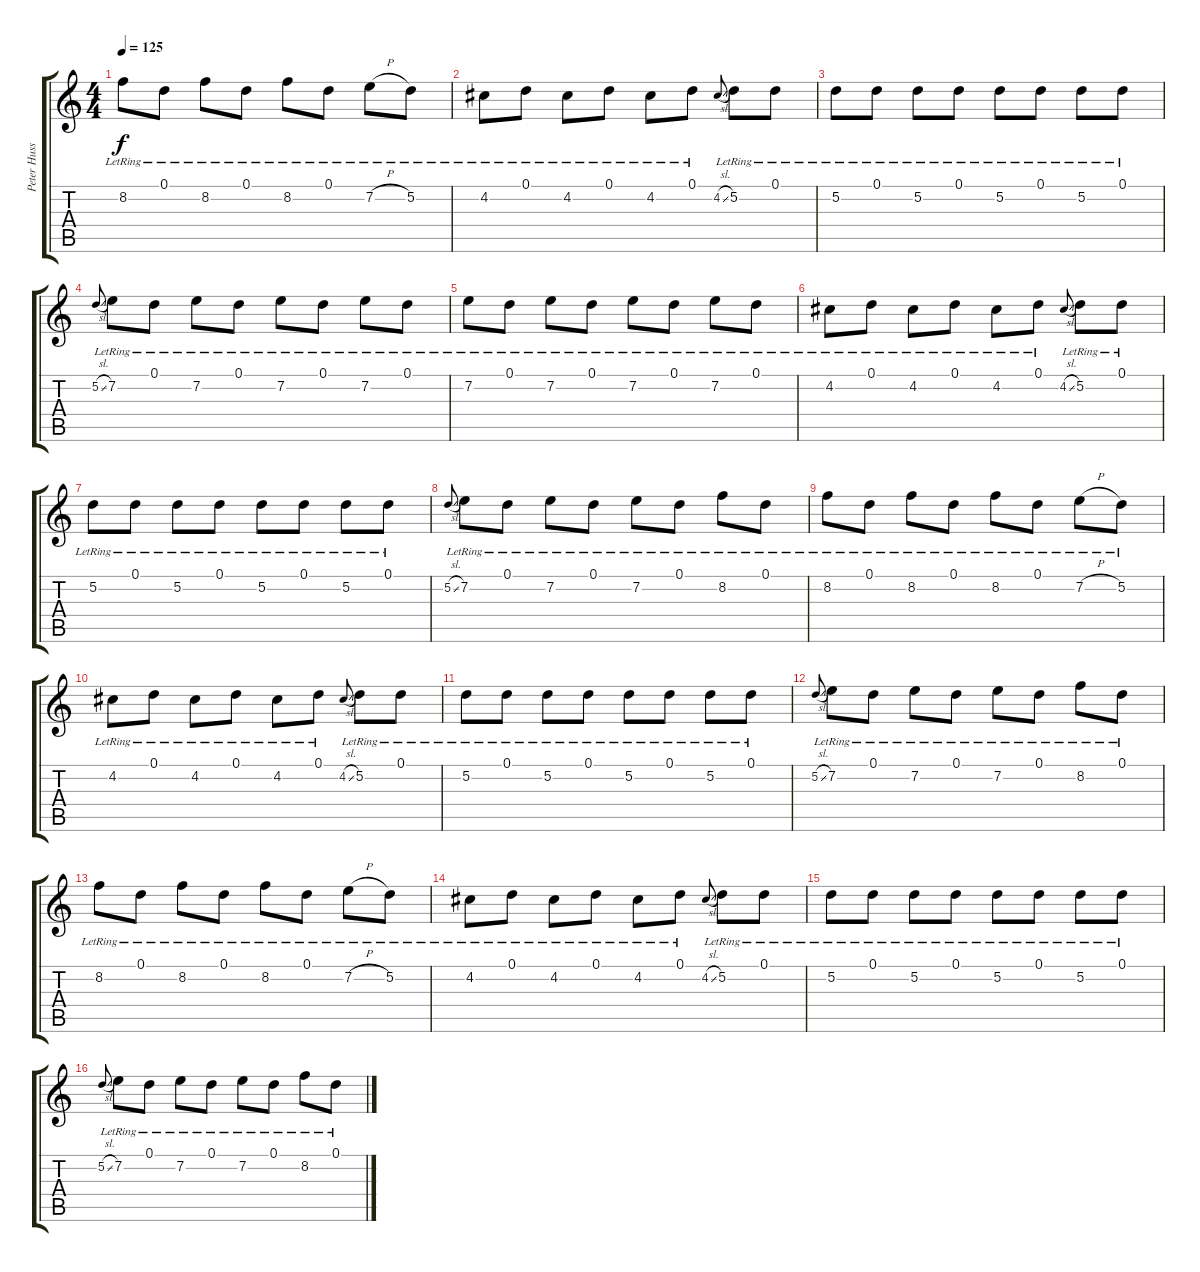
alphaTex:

\track ("Peter Huss" "Peter Huss") {instrument acousticguitarsteel}
\staff {score tabs}
\tuning (D4 A3 F3 C3 G2 D2) {hide}
\ts (4 4)
\tempo 125
\clef g2
\ks c
8.2{lr}.8{dy f} 0.1{lr}.8 8.2{lr}.8 0.1{lr}.8 8.2{lr}.8 0.1{lr}.8 7.2{h lr}.8 5.2{lr}.8 |
4.2{lr}.8 0.1{lr}.8 4.2{lr}.8 0.1{lr}.8 4.2{lr}.8 0.1{lr}.8 4.2{sl}.8{gr onbeat} 5.2{lr}.8 0.1{lr}.8 |
5.2{lr}.8 0.1{lr}.8 5.2{lr}.8 0.1{lr}.8 5.2{lr}.8 0.1{lr}.8 5.2{lr}.8 0.1{lr}.8 |
5.2{sl}.8{gr onbeat} 7.2{lr}.8 0.1{lr}.8 7.2{lr}.8 0.1{lr}.8 7.2{lr}.8 0.1{lr}.8 7.2{lr}.8 0.1{lr}.8 |
7.2{lr}.8 0.1{lr}.8 7.2{lr}.8 0.1{lr}.8 7.2{lr}.8 0.1{lr}.8 7.2{lr}.8 0.1{lr}.8 |
4.2{lr}.8 0.1{lr}.8 4.2{lr}.8 0.1{lr}.8 4.2{lr}.8 0.1{lr}.8 4.2{sl}.8{gr onbeat} 5.2{lr}.8 0.1{lr}.8 |
5.2{lr}.8 0.1{lr}.8 5.2{lr}.8 0.1{lr}.8 5.2{lr}.8 0.1{lr}.8 5.2{lr}.8 0.1{lr}.8 |
5.2{sl}.8{gr onbeat} 7.2{lr}.8 0.1{lr}.8 7.2{lr}.8 0.1{lr}.8 7.2{lr}.8 0.1{lr}.8 8.2{lr}.8 0.1{lr}.8 |
8.2{lr}.8 0.1{lr}.8 8.2{lr}.8 0.1{lr}.8 8.2{lr}.8 0.1{lr}.8 7.2{h lr}.8 5.2{lr}.8 |
4.2{lr}.8 0.1{lr}.8 4.2{lr}.8 0.1{lr}.8 4.2{lr}.8 0.1{lr}.8 4.2{sl}.8{gr onbeat} 5.2{lr}.8 0.1{lr}.8 |
5.2{lr}.8 0.1{lr}.8 5.2{lr}.8 0.1{lr}.8 5.2{lr}.8 0.1{lr}.8 5.2{lr}.8 0.1{lr}.8 |
5.2{sl}.8{gr onbeat} 7.2{lr}.8 0.1{lr}.8 7.2{lr}.8 0.1{lr}.8 7.2{lr}.8 0.1{lr}.8 8.2{lr}.8 0.1{lr}.8 |
8.2{lr}.8 0.1{lr}.8 8.2{lr}.8 0.1{lr}.8 8.2{lr}.8 0.1{lr}.8 7.2{h lr}.8 5.2{lr}.8 |
4.2{lr}.8 0.1{lr}.8 4.2{lr}.8 0.1{lr}.8 4.2{lr}.8 0.1{lr}.8 4.2{sl}.8{gr onbeat} 5.2{lr}.8 0.1{lr}.8 |
5.2{lr}.8 0.1{lr}.8 5.2{lr}.8 0.1{lr}.8 5.2{lr}.8 0.1{lr}.8 5.2{lr}.8 0.1{lr}.8 |
5.2{sl}.8{gr onbeat} 7.2{lr}.8 0.1{lr}.8 7.2{lr}.8 0.1{lr}.8 7.2{lr}.8 0.1{lr}.8 8.2{lr}.8 0.1{lr}.8
